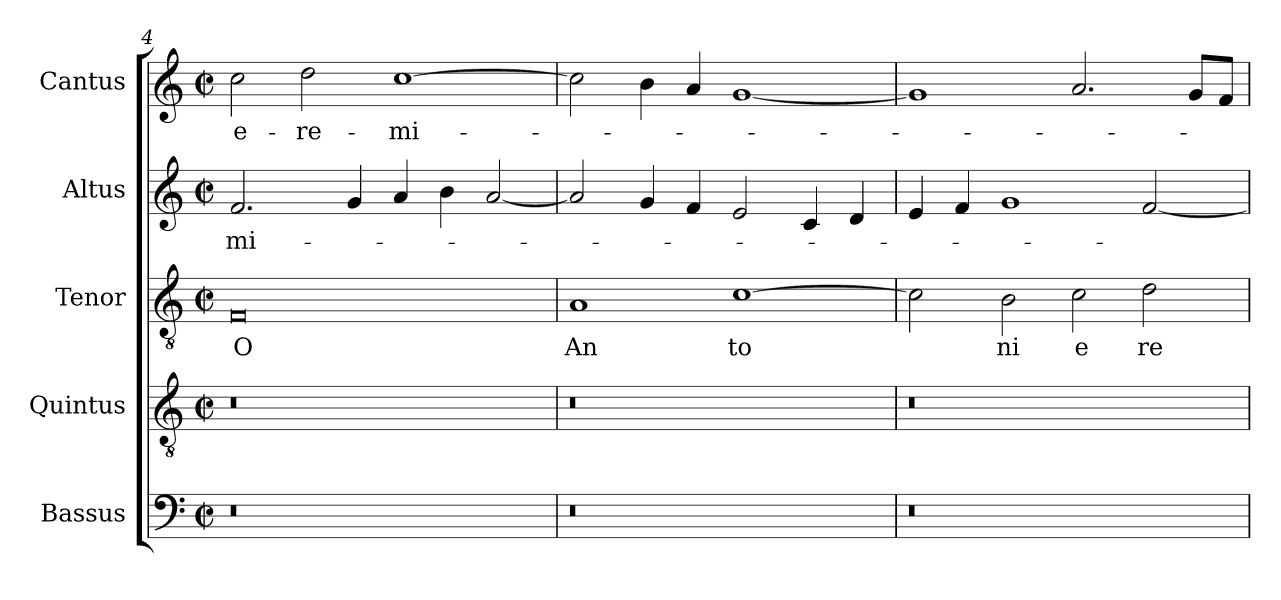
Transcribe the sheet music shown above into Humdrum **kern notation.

**kern	**kern	**kern	**text	**kern	**text	**kern	**text
*part5	*part4	*part3	*part3	*part2	*part2	*part1	*part1
*staff5	*staff4	*staff3	*staff3	*staff2	*staff2	*staff1	*staff1
*I"Bassus	*I"Quintus	*I"Tenor	*	*I"Altus	*	*I"Cantus	*
*clefF4	*clefGv2	*clefGv2	*	*clefG2	*	*clefG2	*
*M2/2	*M2/2	*M2/2	*	*M2/2	*	*M2/2	*
*met(c|)	*met(c|)	*met(c|)	*	*met(c|)	*	*met(c|)	*
=4	=4	=4	=4	=4	=4	=4	=4
!	!	!	!LO:LY:b:cj	!	!LO:LY:b	!	!LO:LY:b:cj
0r	0r	0F	O	2.f/	-mi-	2cc\	e-
!	!	!	!	!	!	!	!LO:LY:b:cj
.	.	.	.	.	.	2dd\	-re-
.	.	.	.	4g/	.	.	.
!	!	!	!	!	!	!	!LO:LY:b:cj
.	.	.	.	4a/	.	[>1cc	-mi-
.	.	.	.	4b\	.	.	.
.	.	.	.	[<2a/	.	.	.
=5	=5	=5	=5	=5	=5	=5	=5
!	!	!	!LO:LY:b:cj	!	!	!	!
0r	0r	1A	An	2a/]	.	2cc\]	.
.	.	.	.	4g/	.	4b\	.
.	.	.	.	4f/	.	4a/	.
!	!	!	!LO:LY:b:cj	!	!	!	!
.	.	[>1c	to	2e/	.	[<1g	.
.	.	.	.	4c/	.	.	.
.	.	.	.	4d/	.	.	.
=6	=6	=6	=6	=6	=6	=6	=6
0r	0r	2c\]	.	4e/	.	1g]	.
.	.	.	.	4f/	.	.	.
!	!	!	!LO:LY:b:cj	!	!	!	!
.	.	2B\	ni	1g	.	.	.
!	!	!	!LO:LY:b:cj	!	!	!	!
.	.	2c\	e	.	.	2.a/	.
!	!	!	!LO:LY:b:cj	!	!	!	!
.	.	2d\	re	[>2f/	.	.	.
.	.	.	.	.	.	8g/L	.
.	.	.	.	.	.	8f/J	.
=	=	=	=	=	=	=	=
*-	*-	*-	*-	*-	*-	*-	*-
